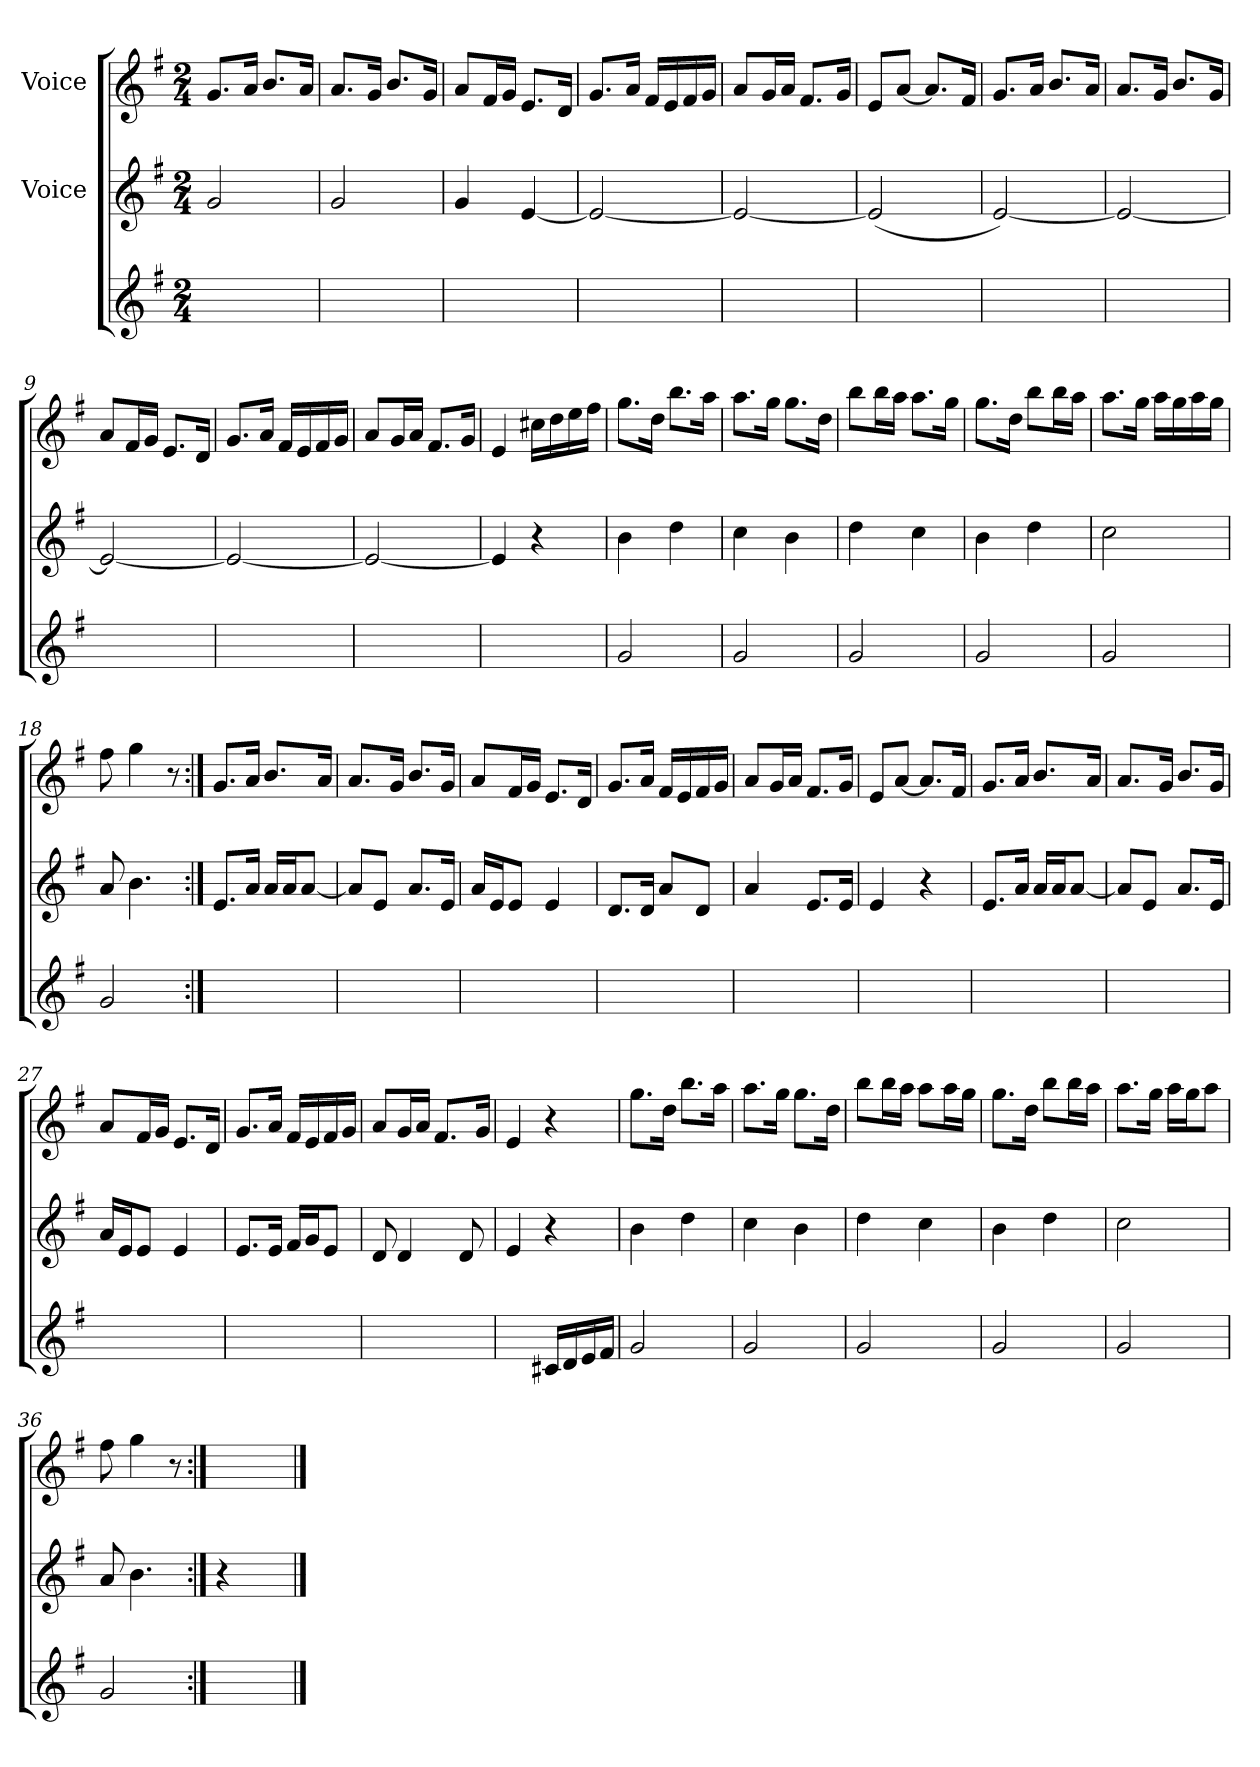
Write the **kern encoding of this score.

**kern	**kern	**kern
*part3	*part2	*part1
*staff3	*staff2	*staff1
*	*I"Voice	*I"Voice
*clefG2	*clefG2	*clefG2
*k[f#]	*k[f#]	*k[f#]
*G:	*G:	*G:
*M2/4	*M2/4	*M2/4
*MM120	*MM120	*MM120
=1	=1	=1
2ryy	2g/	8.g/L
.	.	16a/Jk
.	.	8.b/L
.	.	16a/Jk
=2	=2	=2
2ryy	2g/	8.a/L
.	.	16g/Jk
.	.	8.b/L
.	.	16g/Jk
=3	=3	=3
2ryy	4g/	8a/L
.	.	16f#/L
.	.	16g/JJ
.	[4e/	8.e/L
.	.	16d/Jk
=4	=4	=4
2ryy	2e/_	8.g/L
.	.	16a/Jk
.	.	16f#/LL
.	.	16e/
.	.	16f#/
.	.	16g/JJ
=5	=5	=5
2ryy	2e/_	8a/L
.	.	16g/L
.	.	16a/JJ
.	.	8.f#/L
.	.	16g/Jk
=6	=6	=6
2ryy	(<2e/]	8e/L
.	.	[8a/J
.	.	8.a/L]
.	.	16f#/Jk
=7	=7	=7
2ryy	[2e/)	8.g/L
.	.	16a/Jk
.	.	8.b/L
.	.	16a/Jk
=8	=8	=8
2ryy	2e/_	8.a/L
.	.	16g/Jk
.	.	8.b/L
.	.	16g/Jk
!!LO:LB:g=z
=9	=9	=9
2ryy	2e/_	8a/L
.	.	16f#/L
.	.	16g/JJ
.	.	8.e/L
.	.	16d/Jk
=10	=10	=10
2ryy	2e/_	8.g/L
.	.	16a/Jk
.	.	16f#/LL
.	.	16e/
.	.	16f#/
.	.	16g/JJ
=11	=11	=11
2ryy	2e/_	8a/L
.	.	16g/L
.	.	16a/JJ
.	.	8.f#/L
.	.	16g/Jk
=12	=12	=12
2ryy	4e/]	4e/
.	4r	16cc#X\LL
.	.	16dd\
.	.	16ee\
.	.	16ff#\JJ
=13	=13	=13
2g/	4b\	8.gg\L
.	.	16dd\Jk
.	4dd\	8.bb\L
.	.	16aa\Jk
=14	=14	=14
2g/	4cc\	8.aa\L
.	.	16gg\Jk
.	4b\	8.gg\L
.	.	16dd\Jk
=15	=15	=15
2g/	4dd\	8bb\L
.	.	16bb\L
.	.	16aa\JJ
.	4cc\	8.aa\L
.	.	16gg\Jk
=16	=16	=16
2g/	4b\	8.gg\L
.	.	16dd\Jk
.	4dd\	8bb\L
.	.	16bb\L
.	.	16aa\JJ
!!LO:LB:g=z
=17	=17	=17
2g/	2cc\	8.aa\L
.	.	16gg\Jk
.	.	16aa\LL
.	.	16gg\
.	.	16aa\
.	.	16gg\JJ
=18	=18	=18
2g/	8a/	8ff#\
.	4.b\	4gg\
.	.	8r
=19:|!	=19:|!	=19:|!
2ryy	8.e/L	8.g/L
.	16a/Jk	16a/Jk
.	16a/LL	8.b/L
.	16a/J	.
.	[8a/J	.
.	.	16a/Jk
=20	=20	=20
2ryy	8a/L]	8.a/L
.	8e/J	.
.	.	16g/Jk
.	8.a/L	8.b/L
.	16e/Jk	16g/Jk
=21	=21	=21
2ryy	16a/LL	8a/L
.	16e/J	.
.	8e/J	16f#/L
.	.	16g/JJ
.	4e/	8.e/L
.	.	16d/Jk
=22	=22	=22
2ryy	8.d/L	8.g/L
.	16d/Jk	16a/Jk
.	8a/L	16f#/LL
.	.	16e/
.	8d/J	16f#/
.	.	16g/JJ
=23	=23	=23
2ryy	4a/	8a/L
.	.	16g/L
.	.	16a/JJ
.	8.e/L	8.f#/L
.	16e/Jk	16g/Jk
=24	=24	=24
2ryy	4e/	8e/L
.	.	[8a/J
.	4r	8.a/L]
.	.	16f#/Jk
!!LO:LB:g=z
=25	=25	=25
2ryy	8.e/L	8.g/L
.	16a/Jk	16a/Jk
.	16a/LL	8.b/L
.	16a/J	.
.	[8a/J	.
.	.	16a/Jk
=26	=26	=26
2ryy	8a/L]	8.a/L
.	8e/J	.
.	.	16g/Jk
.	8.a/L	8.b/L
.	16e/Jk	16g/Jk
=27	=27	=27
2ryy	16a/LL	8a/L
.	16e/J	.
.	8e/J	16f#/L
.	.	16g/JJ
.	4e/	8.e/L
.	.	16d/Jk
=28	=28	=28
2ryy	8.e/L	8.g/L
.	16e/Jk	16a/Jk
.	16f#/LL	16f#/LL
.	16g/J	16e/
.	8e/J	16f#/
.	.	16g/JJ
=29	=29	=29
2ryy	8d/	8a/L
.	4d/	16g/L
.	.	16a/JJ
.	.	8.f#/L
.	8d/	.
.	.	16g/Jk
=30	=30	=30
4ryy	4e/	4e/
16c#X/LL	4r	4r
16d/	.	.
16e/	.	.
16f#/JJ	.	.
=31	=31	=31
2g/	4b\	8.gg\L
.	.	16dd\Jk
.	4dd\	8.bb\L
.	.	16aa\Jk
=32	=32	=32
2g/	4cc\	8.aa\L
.	.	16gg\Jk
.	4b\	8.gg\L
.	.	16dd\Jk
!!LO:PB:g=z
=33	=33	=33
2g/	4dd\	8bb\L
.	.	16bb\L
.	.	16aa\JJ
.	4cc\	8aa\L
.	.	16aa\L
.	.	16gg\JJ
=34	=34	=34
2g/	4b\	8.gg\L
.	.	16dd\Jk
.	4dd\	8bb\L
.	.	16bb\L
.	.	16aa\JJ
=35	=35	=35
2g/	2cc\	8.aa\L
.	.	16gg\Jk
.	.	16aa\LL
.	.	16gg\J
.	.	8aa\J
=36	=36	=36
2g/	8a/	8ff#\
.	4.b\	4gg\
.	.	8r
=37:|!	=37:|!	=37:|!
4ryy	4r	2ryy
4ryy	4ryy	.
==	==	==
*-	*-	*-
